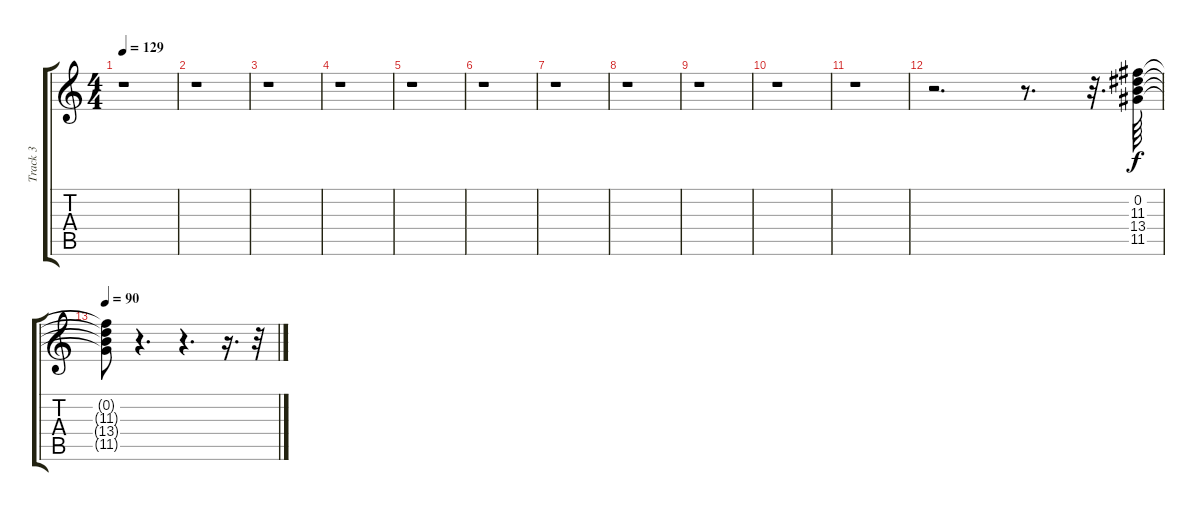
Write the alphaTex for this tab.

\track ("Track 3" "Track 3") {instrument acousticguitarsteel}
\staff {score tabs}
\tuning (E4 B3 G3 D3 A2 E2) {hide}
\ts (4 4)
\tempo 129
\clef g2
\ks c
r.1{dy f} |
r.1 |
r.1 |
r.1 |
r.1 |
r.1 |
r.1 |
r.1 |
r.1 |
r.1 |
r.1 |
r.2{d} r.8{d} r.32{d} (0.2 11.3 13.4 11.5).64 |
\tempo 90
(0.2{t} 11.3{t} 13.4{t} 11.5{t}).8 r.4{d} r.4{d} r.16{d} r.32
